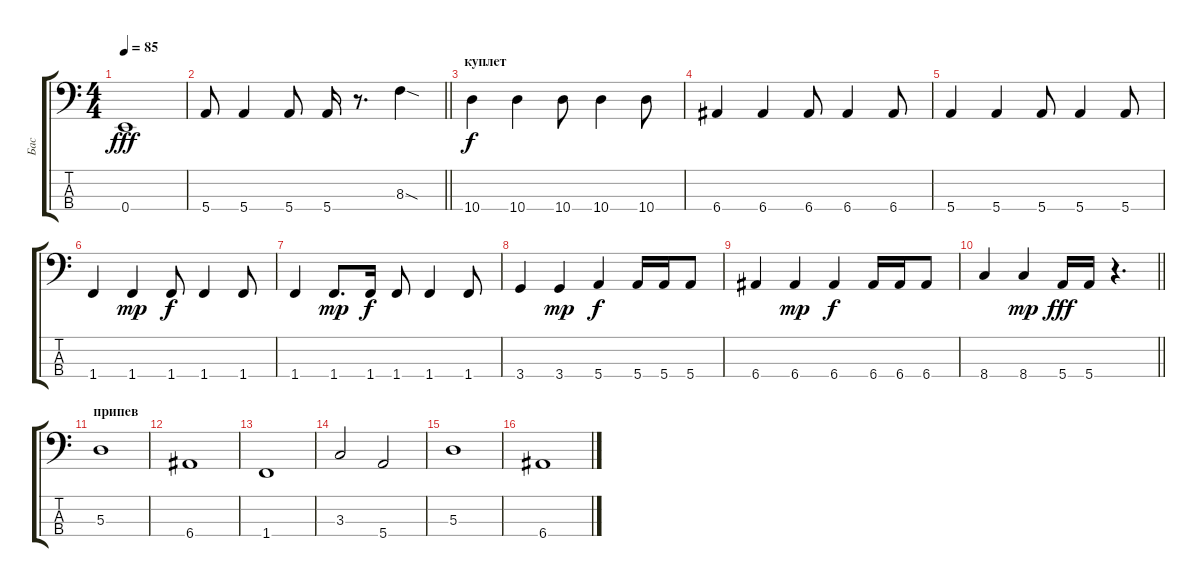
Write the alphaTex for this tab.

\track ("Бас" "Бас") {instrument electricbasspick}
\staff {score tabs}
\tuning (G2 D2 A1 E1) {hide}
\ts (4 4)
\tempo 85
\clef f4
\ks c
0.4.1{dy fff} |
\barLineRight lightlight
5.4.8 5.4.4 5.4.8 5.4.16 r.8{d} 8.3{sod}.4{instrument slapbass2} |
\section ("" "куплет")
10.4.4{dy f instrument electricbassfinger} 10.4.4 10.4.8 10.4.4 10.4.8 |
6.4.4 6.4.4 6.4.8 6.4.4 6.4.8 |
5.4.4 5.4.4 5.4.8 5.4.4 5.4.8 |
1.4.4 1.4.4{dy mp} 1.4.8{dy f} 1.4.4 1.4.8 |
1.4.4 1.4.8{d dy mp} 1.4.16{dy f} 1.4.8 1.4.4 1.4.8 |
3.4.4 3.4.4{dy mp} 5.4.4{dy f} 5.4.16 5.4.16 5.4.8 |
6.4.4 6.4.4{dy mp} 6.4.4{dy f} 6.4.16 6.4.16 6.4.8 |
\barLineRight lightlight
8.4.4 8.4.4{dy mp} 5.4.16{dy fff} 5.4.16 r.4{d} |
\section ("" "припев")
5.3.1 |
6.4.1 |
1.4.1 |
3.3.2 5.4.2 |
5.3.1 |
6.4.1
